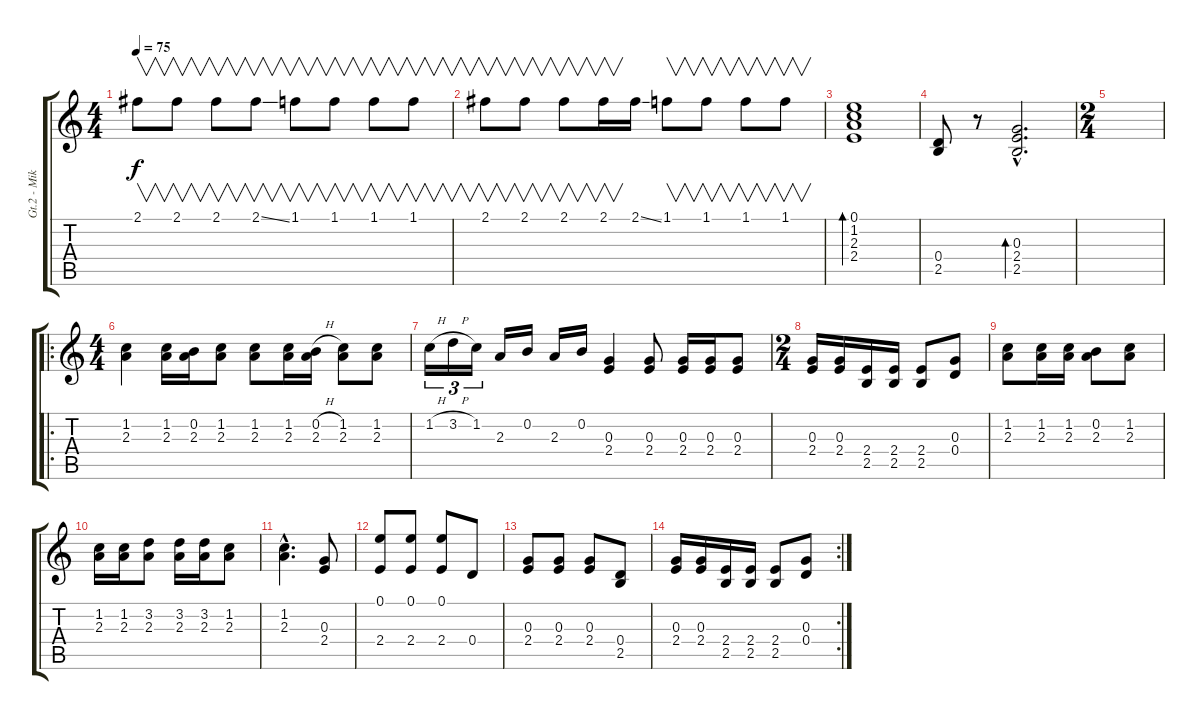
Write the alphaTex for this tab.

\track ("Gt.2 - Mikael" "Gt.2 - Mik") {instrument electricguitarclean}
\staff {score tabs}
\tuning (E4 B3 G3 D3 A2 E2) {hide}
\ts (4 4)
\tempo 75
\clef g2
\ks c
2.1.8{v dy f instrument electricguitarclean} 2.1.8{v} 2.1.8{v} 2.1{ss}.8{v} 1.1.8{v} 1.1.8{v} 1.1.8{v} 1.1.8{v} |
2.1.8{v} 2.1.8{v} 2.1.8{v} 2.1.16{v} 2.1{ss}.16 1.1.8{v} 1.1.8{v} 1.1.8{v} 1.1.8{v} |
(0.1 1.2 2.3 2.4).1{bd 240} |
(0.4 2.5).8 r.8 (0.3{hac} 2.4{hac} 2.5{hac}).2{d bd 120} |
\ts (2 4)
|
\ro
\ts (4 4)
(1.2 2.3).4 (1.2 2.3).16 (0.2 2.3).16 (1.2 2.3).8 (1.2 2.3).8 (1.2 2.3).16 (0.2{h} 2.3).16 (1.2 2.3).8 (1.2 2.3).8 |
1.2{h}.16{tu (3 2)} 3.2{h}.16{tu (3 2)} 1.2.16{tu (3 2)} 2.3.16 0.2.16 2.3.16 0.2.16 (0.3 2.4).4 (0.3 2.4).8 (0.3 2.4).16 (0.3 2.4).16 (0.3 2.4).8 |
\ts (2 4)
(0.3 2.4).16 (0.3 2.4).16 (2.4 2.5).16 (2.4 2.5).16 (2.4 2.5).8 (0.3 0.4).8 |
(1.2 2.3).8 (1.2 2.3).16 (1.2 2.3).16 (0.2 2.3).8 (1.2 2.3).8 |
(1.2 2.3).16 (1.2 2.3).16 (3.2 2.3).8 (3.2 2.3).16 (3.2 2.3).16 (1.2 2.3).8 |
(1.2{hac} 2.3{hac}).4{d} (0.3 2.4).8 |
(0.1 2.4).8 (0.1 2.4).8 (0.1 2.4).8 0.4.8 |
(0.3 2.4).8 (0.3 2.4).8 (0.3 2.4).8 (0.4 2.5).8 |
\rc 2
(0.3 2.4).16 (0.3 2.4).16 (2.4 2.5).16 (2.4 2.5).16 (2.4 2.5).8 (0.3 0.4).8
